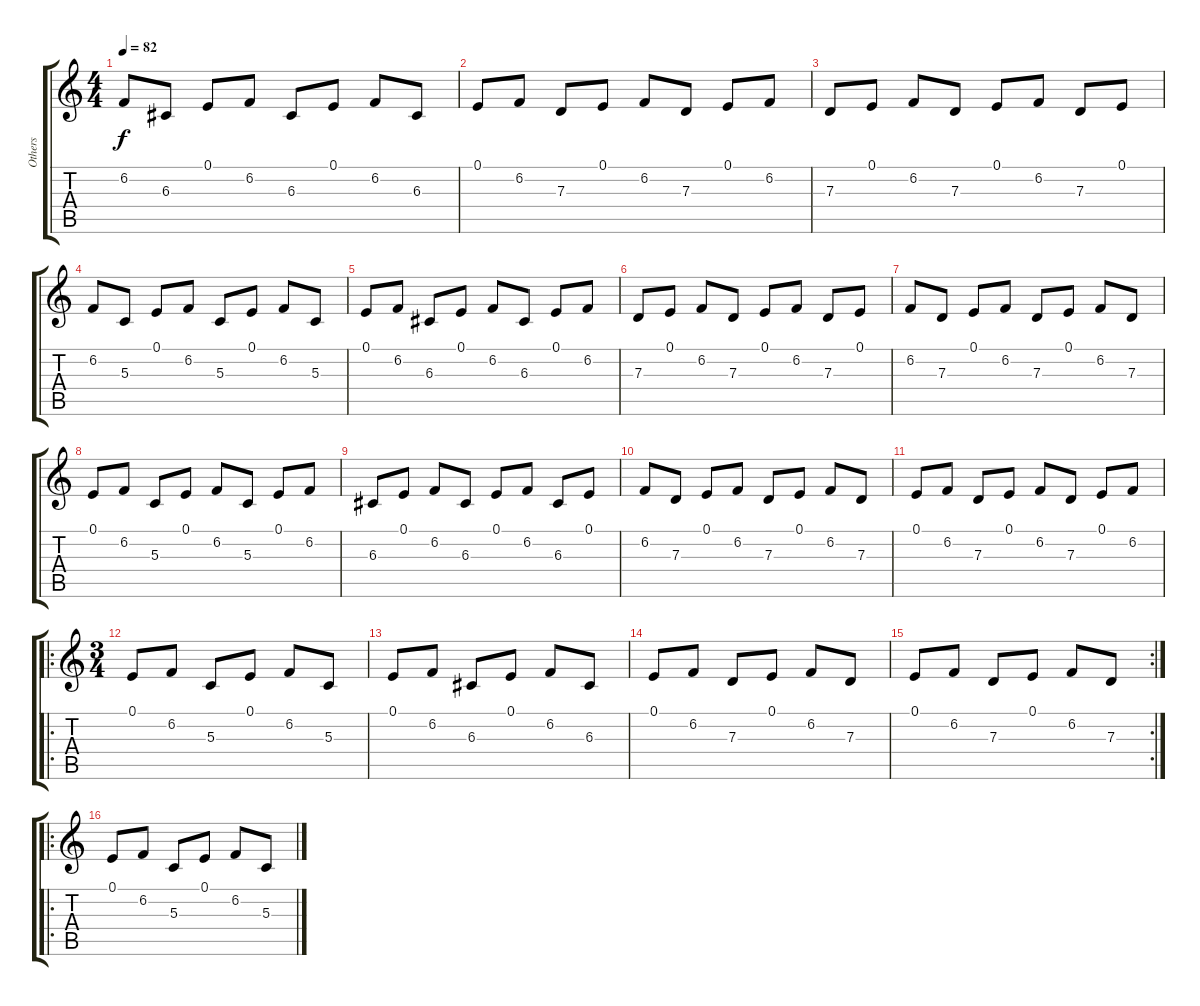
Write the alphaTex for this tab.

\track ("Others" "Others") {instrument acousticgrandpiano}
\staff {score tabs}
\tuning (E4 B3 G3 D3 A2 E2) {hide}
\ts (4 4)
\tempo 82
\clef g2
\ks c
6.2.8{dy f} 6.3.8 0.1.8 6.2.8 6.3.8 0.1.8 6.2.8 6.3.8 |
0.1.8 6.2.8 7.3.8 0.1.8 6.2.8 7.3.8 0.1.8 6.2.8 |
7.3.8 0.1.8 6.2.8 7.3.8 0.1.8 6.2.8 7.3.8 0.1.8 |
6.2.8{volume 9 instrument harpsichord} 5.3.8 0.1.8 6.2.8 5.3.8 0.1.8 6.2.8 5.3.8 |
0.1.8 6.2.8 6.3.8 0.1.8 6.2.8 6.3.8 0.1.8 6.2.8 |
7.3.8 0.1.8 6.2.8 7.3.8 0.1.8 6.2.8 7.3.8 0.1.8 |
6.2.8 7.3.8 0.1.8 6.2.8 7.3.8 0.1.8 6.2.8 7.3.8 |
0.1.8{volume 9 instrument harpsichord} 6.2.8 5.3.8 0.1.8 6.2.8 5.3.8 0.1.8 6.2.8 |
6.3.8 0.1.8 6.2.8 6.3.8 0.1.8 6.2.8 6.3.8 0.1.8 |
6.2.8 7.3.8 0.1.8 6.2.8 7.3.8 0.1.8 6.2.8 7.3.8 |
0.1.8 6.2.8 7.3.8 0.1.8 6.2.8 7.3.8 0.1.8 6.2.8 |
\ro
\ts (3 4)
0.1.8{volume 9 instrument harpsichord} 6.2.8 5.3.8 0.1.8 6.2.8 5.3.8 |
0.1.8 6.2.8 6.3.8 0.1.8 6.2.8 6.3.8 |
0.1.8 6.2.8 7.3.8 0.1.8 6.2.8 7.3.8 |
\rc 2
0.1.8 6.2.8 7.3.8 0.1.8 6.2.8 7.3.8 |
\ro
0.1.8{volume 9 instrument harpsichord} 6.2.8 5.3.8 0.1.8 6.2.8 5.3.8
